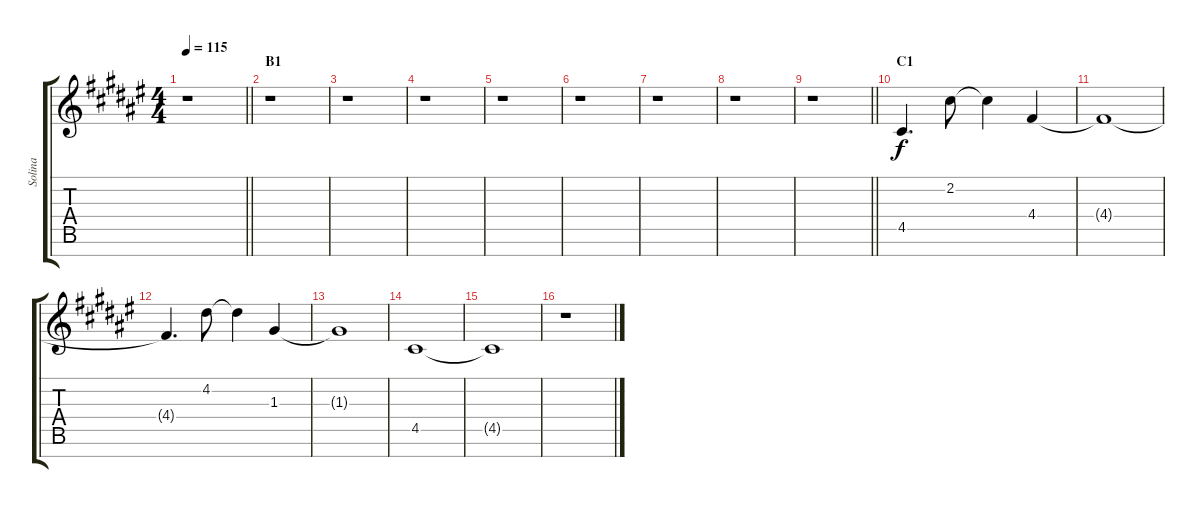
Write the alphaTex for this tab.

\track ("Solina" "Solina") {instrument stringensemble1}
\staff {score tabs}
\tuning (E5 B4 G4 D4 A3 E3 B2) {hide}
\ts (4 4)
\tempo 115
\clef g2
\barLineRight lightlight
\ks f#
r.1{dy f} |
\section ("" "B1")
r.1 |
r.1 |
r.1 |
r.1 |
r.1 |
r.1 |
r.1 |
\barLineRight lightlight
r.1 |
\section ("" "C1")
4.5.4{d} 2.2.8 2.2{t}.4 4.4.4 |
4.4{t}.1 |
4.4{t}.4{d} 4.2.8 4.2{t}.4 1.3.4 |
1.3{t}.1 |
4.5.1 |
4.5{t}.1 |
r.1
